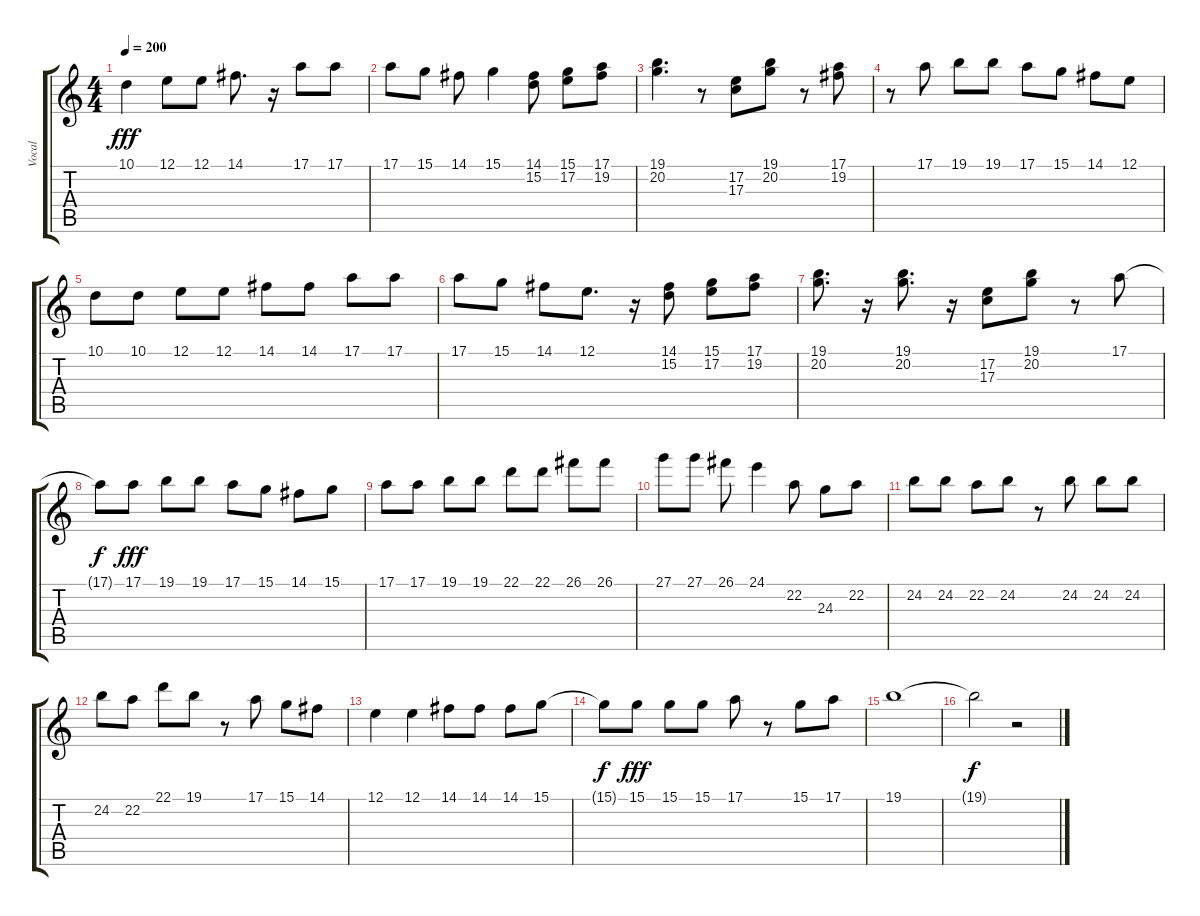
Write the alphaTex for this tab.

\track ("Vocal" "Vocal") {instrument lead1square}
\staff {score tabs}
\tuning (E4 B3 G3 D3 A2 E2) {hide}
\ts (4 4)
\tempo 200
\clef g2
\ks c
10.1.4{dy fff} 12.1.8 12.1.8 14.1.8{d} r.16 17.1.8 17.1.8 |
17.1.8 15.1.8 14.1.8 15.1.4 (14.1 15.2).8 (15.1 17.2).8 (17.1 19.2).8 |
(19.1 20.2).4{d} r.8 (17.2 17.3).8 (19.1 20.2).8 r.8 (17.1 19.2).8 |
r.8 17.1.8 19.1.8 19.1.8 17.1.8 15.1.8 14.1.8 12.1.8 |
10.1.8 10.1.8 12.1.8 12.1.8 14.1.8 14.1.8 17.1.8 17.1.8 |
17.1.8 15.1.8 14.1.8 12.1.8{d} r.16 (14.1 15.2).8 (15.1 17.2).8 (17.1 19.2).8 |
(19.1 20.2).8{d} r.16 (19.1 20.2).8{d} r.16 (17.2 17.3).8 (19.1 20.2).8 r.8 17.1.8 |
17.1{t}.8{dy f} 17.1.8{dy fff} 19.1.8 19.1.8 17.1.8 15.1.8 14.1.8 15.1.8 |
17.1.8 17.1.8 19.1.8 19.1.8 22.1.8 22.1.8 26.1.8 26.1.8 |
27.1.8 27.1.8 26.1.8 24.1.4 22.2.8 24.3.8 22.2.8 |
24.2.8 24.2.8 22.2.8 24.2.8 r.8 24.2.8 24.2.8 24.2.8 |
24.2.8 22.2.8 22.1.8 19.1.8 r.8 17.1.8 15.1.8 14.1.8 |
12.1.4 12.1.4 14.1.8 14.1.8 14.1.8 15.1.8 |
15.1{t}.8{dy f} 15.1.8{dy fff} 15.1.8 15.1.8 17.1.8 r.8 15.1.8 17.1.8 |
19.1.1 |
19.1{t}.2{dy f} r.2
